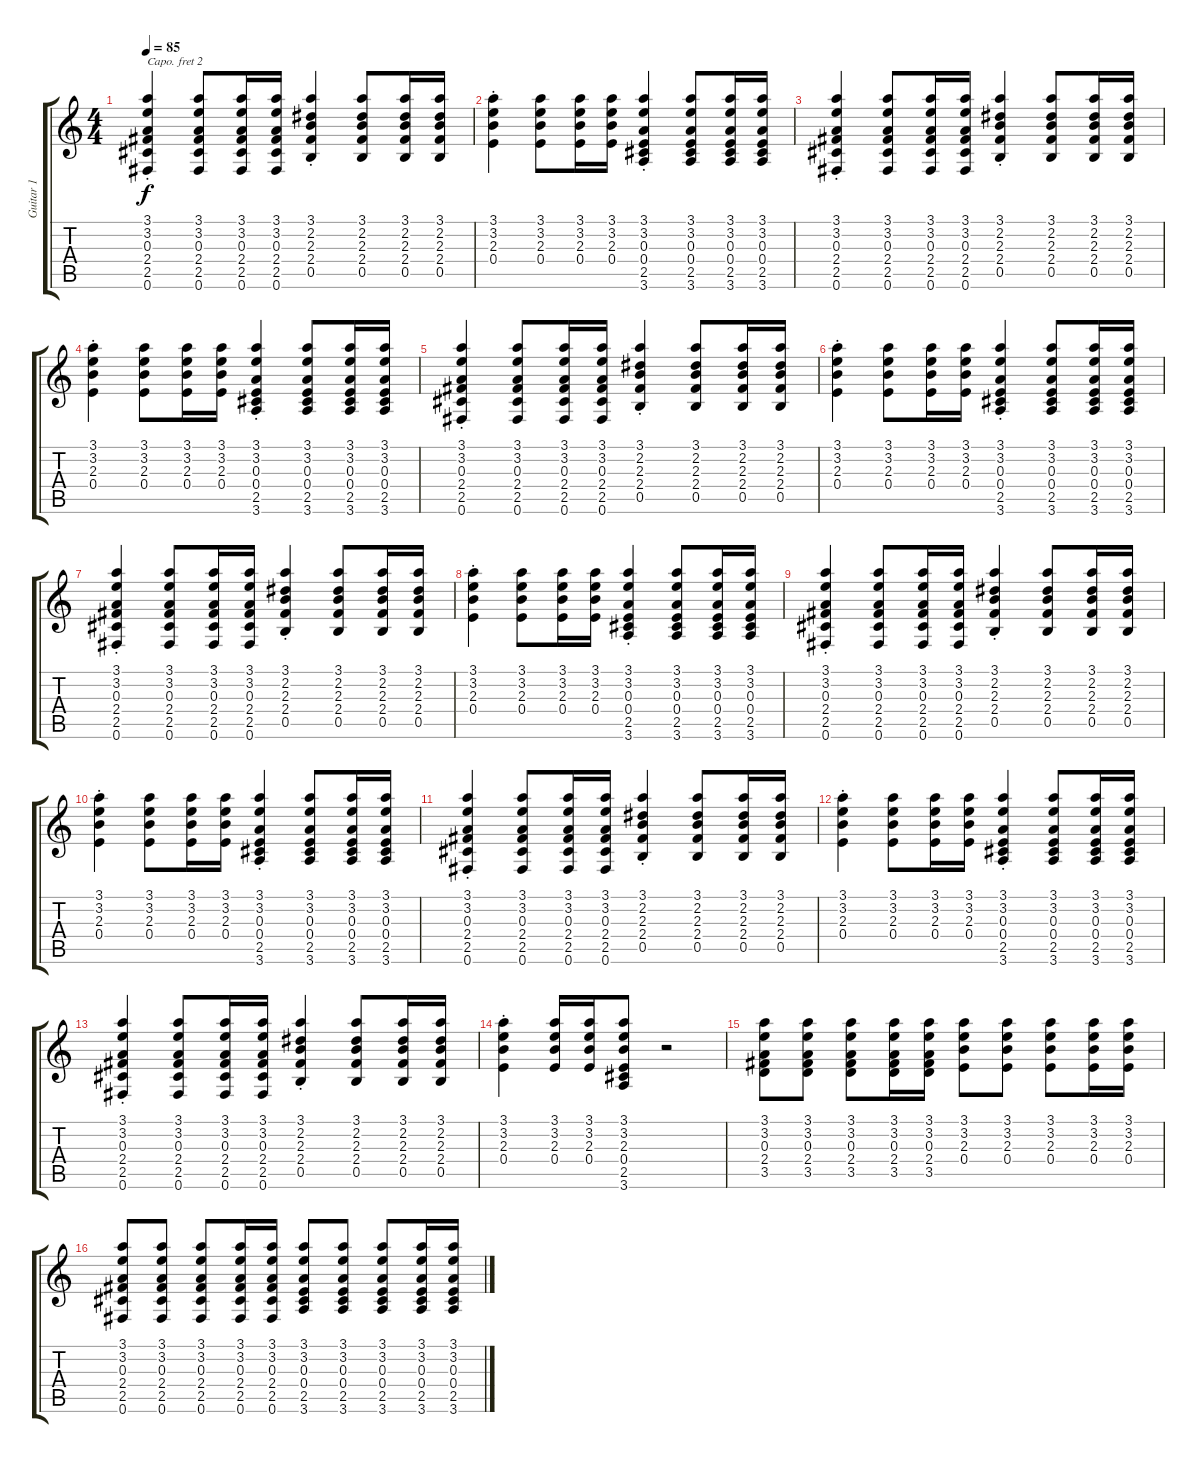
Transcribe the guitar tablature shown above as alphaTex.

\track ("Guitar 1" "Guitar 1") {instrument acousticguitarsteel}
\staff {score tabs}
\capo 2
\tuning (E4 B3 G3 D3 A2 E2) {hide}
\ts (4 4)
\tempo 85
\clef g2
\ks c
(3.1{st} 3.2{st} 0.3{st} 2.4{st} 2.5{st} 0.6{st}).4{dy f} (3.1 3.2 0.3 2.4 2.5 0.6).8 (3.1 3.2 0.3 2.4 2.5 0.6).16 (3.1 3.2 0.3 2.4 2.5 0.6).16 (3.1{st} 2.2{st} 2.3{st} 2.4{st} 0.5{st}).4 (3.1 2.2 2.3 2.4 0.5).8 (3.1 2.2 2.3 2.4 0.5).16 (3.1 2.2 2.3 2.4 0.5).16 |
(3.1{st} 3.2{st} 2.3{st} 0.4{st}).4 (3.1 3.2 2.3 0.4).8 (3.1 3.2 2.3 0.4).16 (3.1 3.2 2.3 0.4).16 (3.1{st} 3.2{st} 0.3{st} 0.4{st} 2.5{st} 3.6{st}).4 (3.1 3.2 0.3 0.4 2.5 3.6).8 (3.1 3.2 0.3 0.4 2.5 3.6).16 (3.1 3.2 0.3 0.4 2.5 3.6).16 |
(3.1{st} 3.2{st} 0.3{st} 2.4{st} 2.5{st} 0.6{st}).4 (3.1 3.2 0.3 2.4 2.5 0.6).8 (3.1 3.2 0.3 2.4 2.5 0.6).16 (3.1 3.2 0.3 2.4 2.5 0.6).16 (3.1{st} 2.2{st} 2.3{st} 2.4{st} 0.5{st}).4 (3.1 2.2 2.3 2.4 0.5).8 (3.1 2.2 2.3 2.4 0.5).16 (3.1 2.2 2.3 2.4 0.5).16 |
(3.1{st} 3.2{st} 2.3{st} 0.4{st}).4 (3.1 3.2 2.3 0.4).8 (3.1 3.2 2.3 0.4).16 (3.1 3.2 2.3 0.4).16 (3.1{st} 3.2{st} 0.3{st} 0.4{st} 2.5{st} 3.6{st}).4 (3.1 3.2 0.3 0.4 2.5 3.6).8 (3.1 3.2 0.3 0.4 2.5 3.6).16 (3.1 3.2 0.3 0.4 2.5 3.6).16 |
(3.1{st} 3.2{st} 0.3{st} 2.4{st} 2.5{st} 0.6{st}).4 (3.1 3.2 0.3 2.4 2.5 0.6).8 (3.1 3.2 0.3 2.4 2.5 0.6).16 (3.1 3.2 0.3 2.4 2.5 0.6).16 (3.1{st} 2.2{st} 2.3{st} 2.4{st} 0.5{st}).4 (3.1 2.2 2.3 2.4 0.5).8 (3.1 2.2 2.3 2.4 0.5).16 (3.1 2.2 2.3 2.4 0.5).16 |
(3.1{st} 3.2{st} 2.3{st} 0.4{st}).4 (3.1 3.2 2.3 0.4).8 (3.1 3.2 2.3 0.4).16 (3.1 3.2 2.3 0.4).16 (3.1{st} 3.2{st} 0.3{st} 0.4{st} 2.5{st} 3.6{st}).4 (3.1 3.2 0.3 0.4 2.5 3.6).8 (3.1 3.2 0.3 0.4 2.5 3.6).16 (3.1 3.2 0.3 0.4 2.5 3.6).16 |
(3.1{st} 3.2{st} 0.3{st} 2.4{st} 2.5{st} 0.6{st}).4 (3.1 3.2 0.3 2.4 2.5 0.6).8 (3.1 3.2 0.3 2.4 2.5 0.6).16 (3.1 3.2 0.3 2.4 2.5 0.6).16 (3.1{st} 2.2{st} 2.3{st} 2.4{st} 0.5{st}).4 (3.1 2.2 2.3 2.4 0.5).8 (3.1 2.2 2.3 2.4 0.5).16 (3.1 2.2 2.3 2.4 0.5).16 |
(3.1{st} 3.2{st} 2.3{st} 0.4{st}).4 (3.1 3.2 2.3 0.4).8 (3.1 3.2 2.3 0.4).16 (3.1 3.2 2.3 0.4).16 (3.1{st} 3.2{st} 0.3{st} 0.4{st} 2.5{st} 3.6{st}).4 (3.1 3.2 0.3 0.4 2.5 3.6).8 (3.1 3.2 0.3 0.4 2.5 3.6).16 (3.1 3.2 0.3 0.4 2.5 3.6).16 |
(3.1{st} 3.2{st} 0.3{st} 2.4{st} 2.5{st} 0.6{st}).4 (3.1 3.2 0.3 2.4 2.5 0.6).8 (3.1 3.2 0.3 2.4 2.5 0.6).16 (3.1 3.2 0.3 2.4 2.5 0.6).16 (3.1{st} 2.2{st} 2.3{st} 2.4{st} 0.5{st}).4 (3.1 2.2 2.3 2.4 0.5).8 (3.1 2.2 2.3 2.4 0.5).16 (3.1 2.2 2.3 2.4 0.5).16 |
(3.1{st} 3.2{st} 2.3{st} 0.4{st}).4 (3.1 3.2 2.3 0.4).8 (3.1 3.2 2.3 0.4).16 (3.1 3.2 2.3 0.4).16 (3.1{st} 3.2{st} 0.3{st} 0.4{st} 2.5{st} 3.6{st}).4 (3.1 3.2 0.3 0.4 2.5 3.6).8 (3.1 3.2 0.3 0.4 2.5 3.6).16 (3.1 3.2 0.3 0.4 2.5 3.6).16 |
(3.1{st} 3.2{st} 0.3{st} 2.4{st} 2.5{st} 0.6{st}).4 (3.1 3.2 0.3 2.4 2.5 0.6).8 (3.1 3.2 0.3 2.4 2.5 0.6).16 (3.1 3.2 0.3 2.4 2.5 0.6).16 (3.1{st} 2.2{st} 2.3{st} 2.4{st} 0.5{st}).4 (3.1 2.2 2.3 2.4 0.5).8 (3.1 2.2 2.3 2.4 0.5).16 (3.1 2.2 2.3 2.4 0.5).16 |
(3.1{st} 3.2{st} 2.3{st} 0.4{st}).4 (3.1 3.2 2.3 0.4).8 (3.1 3.2 2.3 0.4).16 (3.1 3.2 2.3 0.4).16 (3.1{st} 3.2{st} 0.3{st} 0.4{st} 2.5{st} 3.6{st}).4 (3.1 3.2 0.3 0.4 2.5 3.6).8 (3.1 3.2 0.3 0.4 2.5 3.6).16 (3.1 3.2 0.3 0.4 2.5 3.6).16 |
(3.1{st} 3.2{st} 0.3{st} 2.4{st} 2.5{st} 0.6{st}).4 (3.1 3.2 0.3 2.4 2.5 0.6).8 (3.1 3.2 0.3 2.4 2.5 0.6).16 (3.1 3.2 0.3 2.4 2.5 0.6).16 (3.1{st} 2.2{st} 2.3{st} 2.4{st} 0.5{st}).4 (3.1 2.2 2.3 2.4 0.5).8 (3.1 2.2 2.3 2.4 0.5).16 (3.1 2.2 2.3 2.4 0.5).16 |
(3.1{st} 3.2{st} 2.3{st} 0.4{st}).4 (3.1 3.2 2.3 0.4).16 (3.1 3.2 2.3 0.4).16 (3.1 3.2 2.3 0.4 2.5 3.6).8 r.2 |
(3.1 3.2 0.3 2.4 3.5).8 (3.1 3.2 0.3 2.4 3.5).8 (3.1 3.2 0.3 2.4 3.5).8 (3.1 3.2 0.3 2.4 3.5).16 (3.1 3.2 0.3 2.4 3.5).16 (3.1 3.2 2.3 0.4).8 (3.1 3.2 2.3 0.4).8 (3.1 3.2 2.3 0.4).8 (3.1 3.2 2.3 0.4).16 (3.1 3.2 2.3 0.4).16 |
(3.1 3.2 0.3 2.4 2.5 0.6).8 (3.1 3.2 0.3 2.4 2.5 0.6).8 (3.1 3.2 0.3 2.4 2.5 0.6).8 (3.1 3.2 0.3 2.4 2.5 0.6).16 (3.1 3.2 0.3 2.4 2.5 0.6).16 (3.1 3.2 0.3 0.4 2.5 3.6).8 (3.1 3.2 0.3 0.4 2.5 3.6).8 (3.1 3.2 0.3 0.4 2.5 3.6).8 (3.1 3.2 0.3 0.4 2.5 3.6).16 (3.1 3.2 0.3 0.4 2.5 3.6).16
